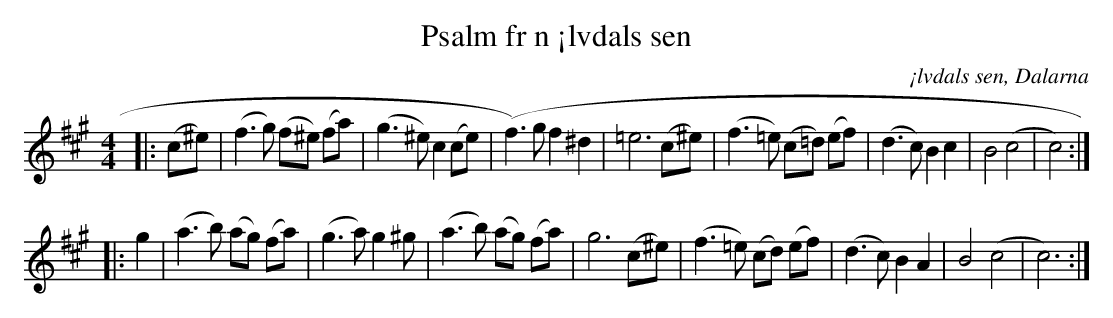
X:1
T:Psalm fr n ¡lvdals sen
O:¡lvdals sen, Dalarna
M:4/4
L:1/8
K:A
|:(c^e) | (f3 g) (f^e) (fa) | (g3 ^e) c2 (ce) | (f3) g f2 ^d2 | =e6 (c^e) | (f3=e) (c=d) (ef) | (d3c) B2 c2 | B4(c4 | c4) :|]
|: g2 | (a3b) (ag) (fa) | (g3a) g2 ^g | (a3 b) (ag) (fa) | g6 (c^e) | (f3 =e) (cd) (ef) | (d3 c) B2 A2 | B4 (c4| c6) :|]
